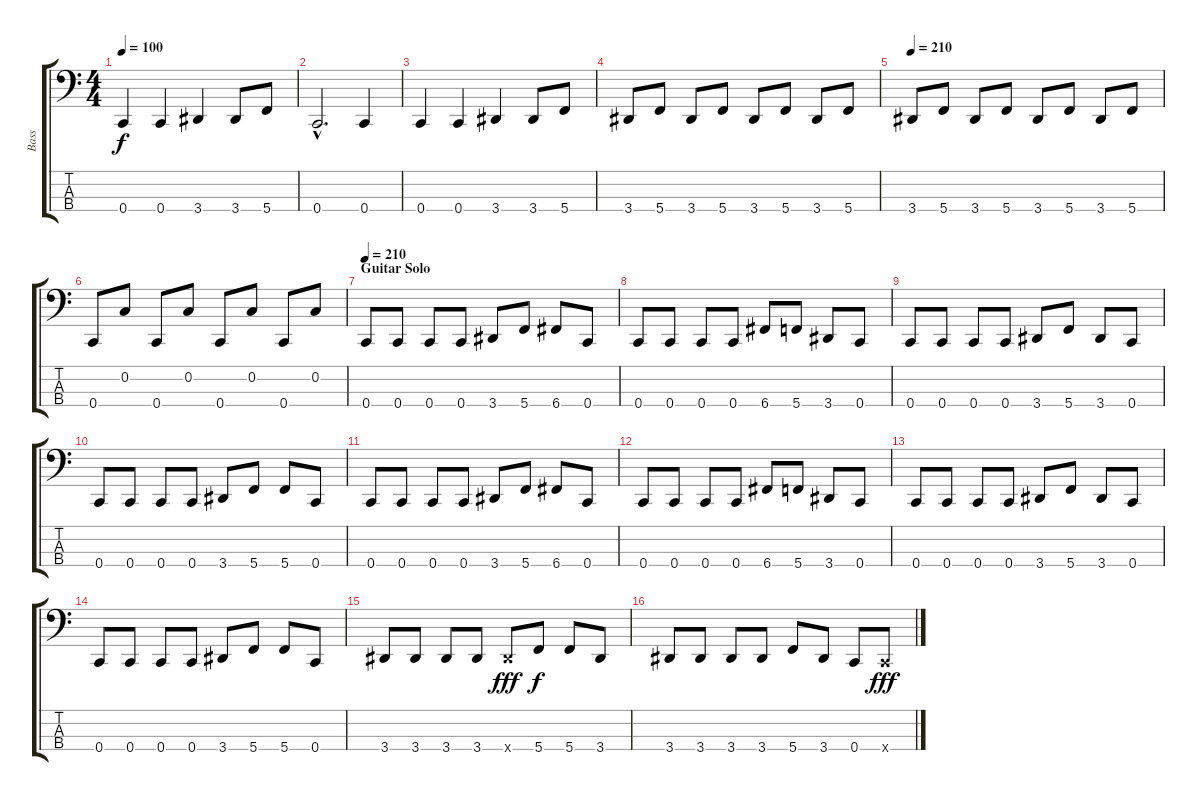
\track ("Bass" "Bass") {instrument electricbassfinger}
\staff {score tabs}
\tuning (F2 C2 G1 C1) {hide}
\ts (4 4)
\tempo 100
\clef f4
\ks c
0.4.4{dy f} 0.4.4 3.4.4 3.4.8 5.4.8 |
0.4{hac}.2{d} 0.4.4 |
0.4.4 0.4.4 3.4.4 3.4.8 5.4.8 |
3.4.8 5.4.8 3.4.8 5.4.8 3.4.8 5.4.8 3.4.8 5.4.8 |
\tempo 210
3.4.8 5.4.8 3.4.8 5.4.8 3.4.8 5.4.8 3.4.8 5.4.8 |
0.4.8 0.2.8 0.4.8 0.2.8 0.4.8 0.2.8 0.4.8 0.2.8 |
\section ("" "Guitar Solo")
\tempo 210
0.4.8 0.4.8 0.4.8 0.4.8 3.4.8 5.4.8 6.4.8 0.4.8 |
0.4.8 0.4.8 0.4.8 0.4.8 6.4.8 5.4.8 3.4.8 0.4.8 |
0.4.8 0.4.8 0.4.8 0.4.8 3.4.8 5.4.8 3.4.8 0.4.8 |
0.4.8 0.4.8 0.4.8 0.4.8 3.4.8 5.4.8 5.4.8 0.4.8 |
0.4.8 0.4.8 0.4.8 0.4.8 3.4.8 5.4.8 6.4.8 0.4.8 |
0.4.8 0.4.8 0.4.8 0.4.8 6.4.8 5.4.8 3.4.8 0.4.8 |
0.4.8 0.4.8 0.4.8 0.4.8 3.4.8 5.4.8 3.4.8 0.4.8 |
0.4.8 0.4.8 0.4.8 0.4.8 3.4.8 5.4.8 5.4.8 0.4.8 |
3.4.8 3.4.8 3.4.8 3.4.8 3.4{x}.8{dy fff} 5.4.8{dy f} 5.4.8 3.4.8 |
3.4.8 3.4.8 3.4.8 3.4.8 5.4.8 3.4.8 0.4.8 0.4{x}.8{dy fff}
